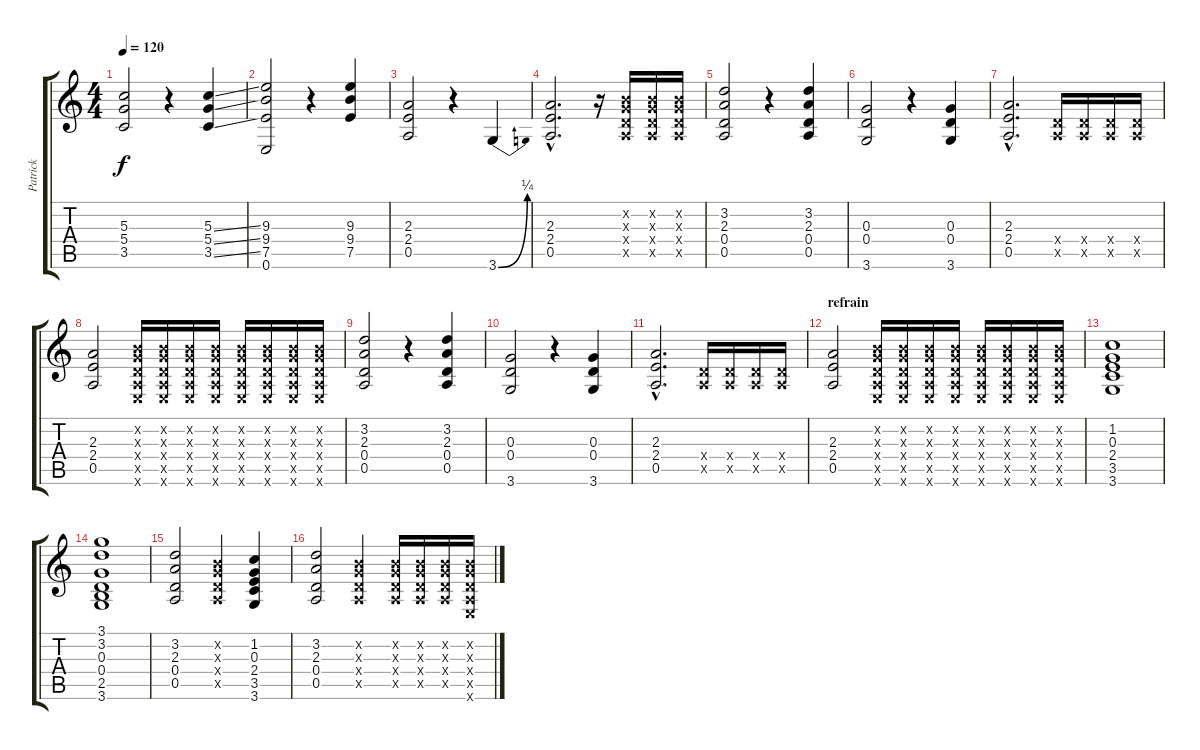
\track ("Patrick" "Patrick") {instrument distortionguitar}
\staff {score tabs}
\tuning (E4 B3 G3 D3 A2 E2) {hide}
\ts (4 4)
\tempo 120
\clef g2
\ks c
(5.3 5.4 3.5).2{dy f} r.4 (5.3{ss} 5.4{ss} 3.5{ss}).4 |
(9.3 9.4 7.5 0.6).2 r.4 (9.3 9.4 7.5).4 |
(2.3 2.4 0.5).2 r.4 3.6{be (bend 0 0 60 1)}.4 |
(2.3{hac} 2.4{hac} 0.5{hac}).2{d} r.16 (0.2{x} 0.3{x} 0.4{x} 0.5{x}).16 (0.2{x} 0.3{x} 0.4{x} 0.5{x}).16 (0.2{x} 0.3{x} 0.4{x} 0.5{x}).16 |
(3.2 2.3 0.4 0.5).2 r.4 (3.2 2.3 0.4 0.5).4 |
(0.3 0.4 3.6).2 r.4 (0.3 0.4 3.6).4 |
(2.3{hac} 2.4{hac} 0.5{hac}).2{d} (0.4{x} 0.5{x}).16 (0.4{x} 0.5{x}).16 (0.4{x} 0.5{x}).16 (0.4{x} 0.5{x}).16 |
(2.3 2.4 0.5).2 (0.2{x} 0.3{x} 0.4{x} 0.5{x} 0.6{x}).16 (0.2{x} 0.3{x} 0.4{x} 0.5{x} 0.6{x}).16 (0.2{x} 0.3{x} 0.4{x} 0.5{x} 0.6{x}).16 (0.2{x} 0.3{x} 0.4{x} 0.5{x} 0.6{x}).16 (0.2{x} 0.3{x} 0.4{x} 0.5{x} 0.6{x}).16 (0.2{x} 0.3{x} 0.4{x} 0.5{x} 0.6{x}).16 (0.2{x} 0.3{x} 0.4{x} 0.5{x} 0.6{x}).16 (0.2{x} 0.3{x} 0.4{x} 0.5{x} 0.6{x}).16 |
(3.2 2.3 0.4 0.5).2 r.4 (3.2 2.3 0.4 0.5).4 |
(0.3 0.4 3.6).2 r.4 (0.3 0.4 3.6).4 |
(2.3{hac} 2.4{hac} 0.5{hac}).2{d} (0.4{x} 0.5{x}).16 (0.4{x} 0.5{x}).16 (0.4{x} 0.5{x}).16 (0.4{x} 0.5{x}).16 |
\section ("" "refrain")
(2.3 2.4 0.5).2 (0.2{x} 0.3{x} 0.4{x} 0.5{x} 0.6{x}).16 (0.2{x} 0.3{x} 0.4{x} 0.5{x} 0.6{x}).16 (0.2{x} 0.3{x} 0.4{x} 0.5{x} 0.6{x}).16 (0.2{x} 0.3{x} 0.4{x} 0.5{x} 0.6{x}).16 (0.2{x} 0.3{x} 0.4{x} 0.5{x} 0.6{x}).16 (0.2{x} 0.3{x} 0.4{x} 0.5{x} 0.6{x}).16 (0.2{x} 0.3{x} 0.4{x} 0.5{x} 0.6{x}).16 (0.2{x} 0.3{x} 0.4{x} 0.5{x} 0.6{x}).16 |
(1.2 0.3 2.4 3.5 3.6).1 |
(3.1 3.2 0.3 0.4 2.5 3.6).1 |
(3.2 2.3 0.4 0.5).2 (0.2{x} 0.3{x} 0.4{x} 0.5{x}).4 (1.2 0.3 2.4 3.5 3.6).4 |
(3.2 2.3 0.4 0.5).2 (0.2{x} 0.3{x} 0.4{x} 0.5{x}).4 (0.2{x} 0.3{x} 0.4{x} 0.5{x}).16 (0.2{x} 0.3{x} 0.4{x} 0.5{x}).16 (0.2{x} 0.3{x} 0.4{x} 0.5{x}).16 (0.2{x} 0.3{x} 0.4{x} 0.5{x} 0.6{x}).16
